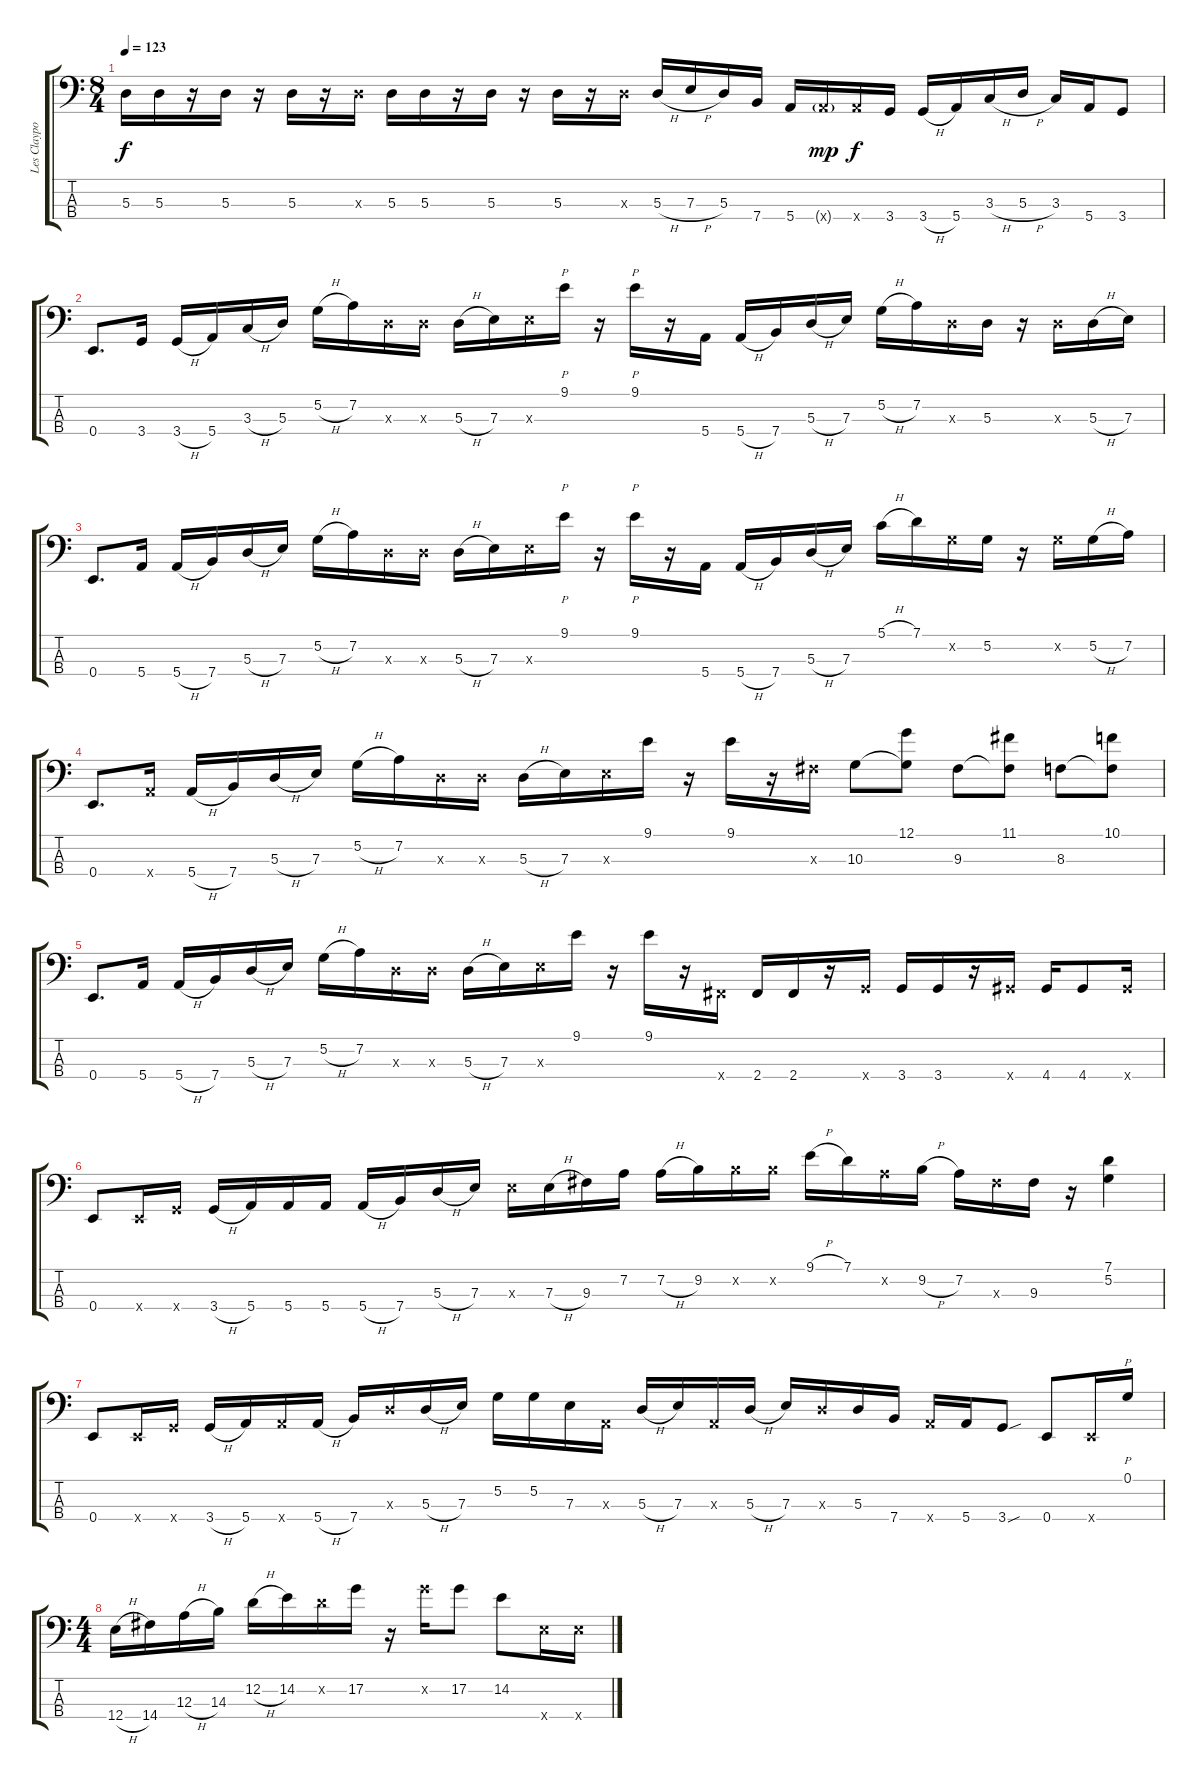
\track ("Les Claypool" "Les Claypo") {instrument slapbass1}
\staff {score tabs}
\tuning (G2 D2 A1 E1) {hide}
\ts (8 4)
\tempo 123
\clef f4
\ks c
5.3.16{dy f} 5.3.16 r.16 5.3.16 r.16 5.3.16 r.16 5.3{x}.16 5.3.16 5.3.16 r.16 5.3.16 r.16 5.3.16 r.16 5.3{x}.16 5.3{h}.16 7.3{h}.16 5.3.16 7.4.16 5.4.16 5.4{g x}.16{dy mp} 5.4{x}.16{dy f} 3.4.16 3.4{h}.16 5.4.16 3.3{h}.16 5.3{h}.16 3.3.16 5.4.16 3.4.8 |
0.4.8{d} 3.4.16 3.4{h}.16 5.4.16 3.3{h}.16 5.3.16 5.2{h}.16 7.2.16 5.3{x}.16 5.3{x}.16 5.3{h}.16 7.3.16 7.3{x}.16 9.1.16{p} r.16 9.1.16{p} r.16 5.4.16 5.4{h}.16 7.4.16 5.3{h}.16 7.3.16 5.2{h}.16 7.2.16 5.3{x}.16 5.3.16 r.16 5.3{x}.16 5.3{h}.16 7.3.16 |
0.4.8{d} 5.4.16 5.4{h}.16 7.4.16 5.3{h}.16 7.3.16 5.2{h}.16 7.2.16 5.3{x}.16 5.3{x}.16 5.3{h}.16 7.3.16 7.3{x}.16 9.1.16{p} r.16 9.1.16{p} r.16 5.4.16 5.4{h}.16 7.4.16 5.3{h}.16 7.3.16 5.1{h}.16 7.1.16 5.2{x}.16 5.2.16 r.16 5.2{x}.16 5.2{h}.16 7.2.16 |
0.4.8{d} 5.4{x}.16 5.4{h}.16 7.4.16 5.3{h}.16 7.3.16 5.2{h}.16 7.2.16 5.3{x}.16 5.3{x}.16 5.3{h}.16 7.3.16 7.3{x}.16 9.1.16 r.16 9.1.16 r.16 9.3{x}.16 10.3.8 (12.1 10.3{t}).8 9.3.8 (11.1 9.3{t}).8 8.3.8 (10.1 8.3{t}).8 |
0.4.8{d} 5.4.16 5.4{h}.16 7.4.16 5.3{h}.16 7.3.16 5.2{h}.16 7.2.16 5.3{x}.16 5.3{x}.16 5.3{h}.16 7.3.16 7.3{x}.16 9.1.16 r.16 9.1.16 r.16 2.4{x}.16 2.4.16 2.4.16 r.16 3.4{x}.16 3.4.16 3.4.16 r.16 4.4{x}.16 4.4.16 4.4.8 4.4{x}.16 |
0.4.8 0.4{x}.16 3.4{x}.16 3.4{h}.16 5.4.16 5.4.16 5.4.16 5.4{h}.16 7.4.16 5.3{h}.16 7.3.16 7.3{x}.16 7.3{h}.16 9.3.16 7.2.16 7.2{h}.16 9.2.16 9.2{x}.16 9.2{x}.16 9.1{h}.16 7.1.16 7.2{x}.16 9.2{h}.16 7.2.16 9.3{x}.16 9.3.16 r.16 (7.1 5.2).4 |
0.4.8 0.4{x}.16 3.4{x}.16 3.4{h}.16 5.4.16 5.4{x}.16 5.4{h}.16 7.4.16 5.3{x}.16 5.3{h}.16 7.3.16 5.2.16 5.2.16 7.3.16 0.3{x}.16 5.3{h}.16 7.3.16 0.3{x}.16 5.3{h}.16 7.3.16 5.3{x}.16 5.3.16 7.4.16 5.4{x}.16 5.4.16 3.4{sou}.8 0.4.8 0.4{x}.16 0.1.16{p} |
\ts (4 4)
12.4{h}.16 14.4.16 12.3{h}.16 14.3.16 12.2{h}.16 14.2.16 12.2{x}.16 17.2.16 r.16 17.2{x}.16 17.2.8 14.2.8 12.4{x}.16 12.4{x}.16
